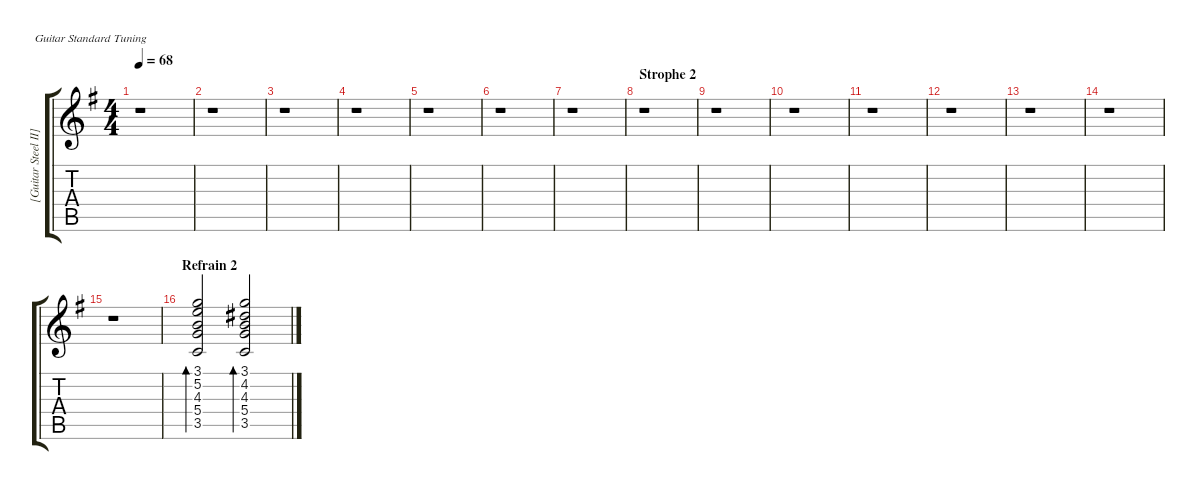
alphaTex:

\hideDynamics
\bracketExtendMode groupsimilarinstruments
\firstSystemTrackNameMode fullname
\otherSystemsTrackNameMode fullname
\otherSystemsTrackNameOrientation horizontal
\track ("[Guitar Steel II]" "[Guitar St") {instrument acousticguitarsteel}
\staff {score tabs}
\tuning (E4 B3 G3 D3 A2 E2)
\ts (4 4)
\tempo 68
\clef g2
\ks g
r.1{dy f} |
r.1 |
r.1 |
r.1 |
r.1 |
r.1 |
r.1 |
\section ("" "Strophe 2")
r.1 |
r.1 |
r.1 |
r.1 |
r.1 |
r.1 |
r.1 |
r.1 |
\section ("" "Refrain 2")
(5.2 4.3 5.4 3.5 3.1).2{bd 101} (4.2 4.3 5.4 3.5 3.1).2{bd 101}
